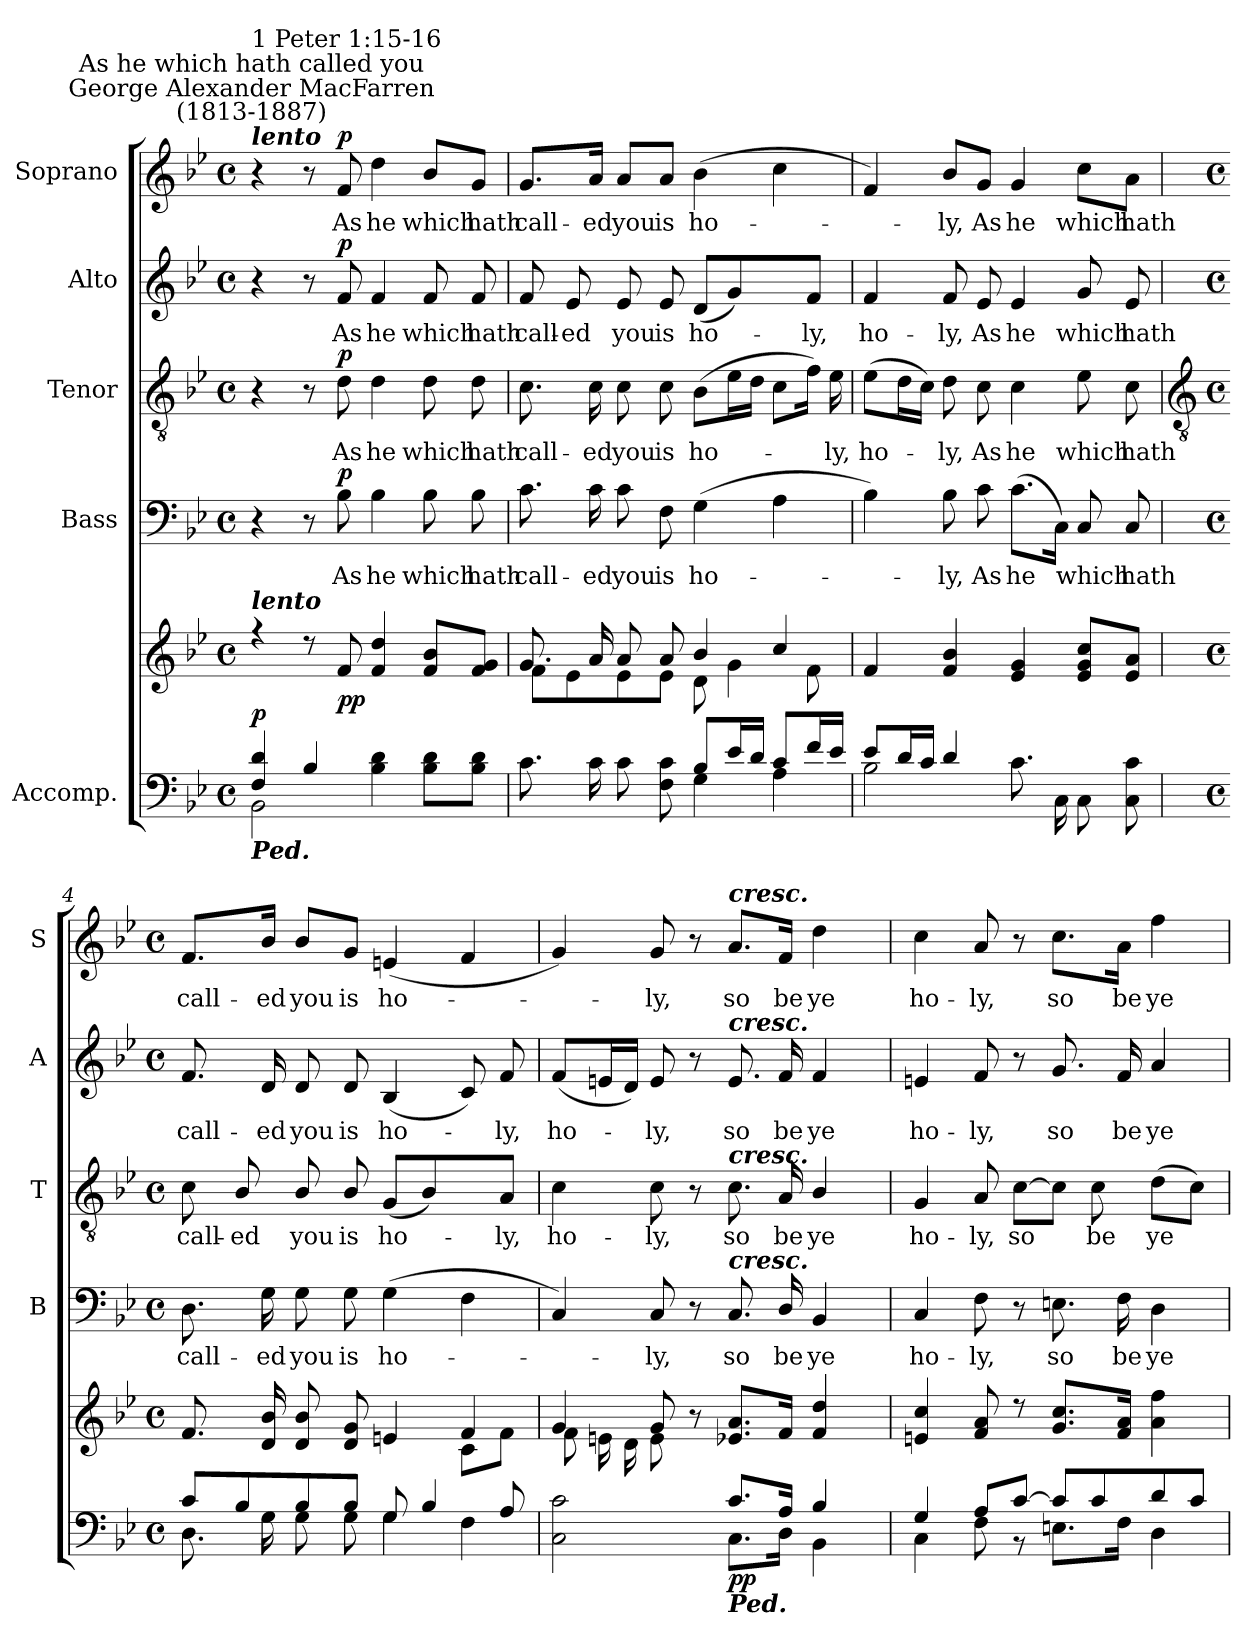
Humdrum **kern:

**kern	**kern	**dynam	**kern	**text	**dynam	**kern	**text	**dynam	**kern	**text	**dynam	**kern	**text	**dynam
*part5	*part5	*part5	*part4	*part4	*part4	*part3	*part3	*part3	*part2	*part2	*part2	*part1	*part1	*part1
*staff6	*staff5	*staff5/6	*staff4	*staff4	*staff4	*staff3	*staff3	*staff3	*staff2	*staff2	*staff2	*staff1	*staff1	*staff1
*I"Accomp.	*	*	*I"Bass	*	*	*I"Tenor	*	*	*I"Alto	*	*	*I"Soprano	*	*
*	*	*	*I'B	*	*	*I'T	*	*	*I'A	*	*	*I'S	*	*
*clefF4	*clefG2	*	*clefF4	*	*	*clefGv2	*	*	*clefG2	*	*	*clefG2	*	*
*k[b-e-]	*k[b-e-]	*	*k[b-e-]	*	*	*k[b-e-]	*	*	*k[b-e-]	*	*	*k[b-e-]	*	*
*B-:	*B-:	*	*B-:	*	*	*B-:	*	*	*B-:	*	*	*B-:	*	*
*M4/4	*M4/4	*	*M4/4	*	*	*M4/4	*	*	*M4/4	*	*	*M4/4	*	*
*met(c)	*met(c)	*	*met(c)	*	*	*met(c)	*	*	*met(c)	*	*	*met(c)	*	*
*MM36	*MM36	*	*MM36	*	*	*MM36	*	*	*MM36	*	*	*MM36	*	*
=1	=1	=1	=1	=1	=1	=1	=1	=1	=1	=1	=1	=1	=1	=1
*^	*^	*	*	*	*	*	*	*	*	*	*	*	*	*
!	!	!	!	!	!	!	!	!	!	!	!	!	!	!LO:TX:a:Bi:t=lento	!	!
!	!	!	!	!	!	!	!	!	!	!	!	!	!	!LO:TX:a:cj:t=George Alexander MacFarren\n(1813-1887)	!	!
!	!	!	!	!	!	!	!	!	!	!	!	!	!	!LO:TX:a:cj:t=As he which hath called you	!	!
!	!	!	!	!	!	!	!	!	!	!	!	!	!	!LO:TX:a:t=1 Peter 1&colon;15-16	!	!
!	!	!LO:TX:a:Bi:t=lento	!	!	!	!	!	!	!	!	!	!	!	!	!	!
!LO:TX:b:Bi:t=Ped.	!	!	!	!	!	!	!	!	!	!	!	!	!	!	!	!
!	!	!	!	!LO:DY:a=2	!	!	!	!	!	!	!	!	!	!	!	!
4F/ 4d/	2BB-\	4r	1ryy	p	4r	.	.	4r	.	.	4r	.	.	4r	.	.
4B-/	.	8r	.	.	8r	.	.	8r	.	.	8r	.	.	8r	.	.
!	!	!	!	!LO:DY:b	!	!LO:LY:b	!LO:DY:b	!	!LO:LY:b	!LO:DY:b	!	!LO:LY:b	!LO:DY:b	!	!LO:LY:b	!LO:DY:b
.	.	8f/	.	pp	8B-	As	p	8d	As	p	8f	As	p	8f	As	p
!	!	!	!	!	!	!LO:LY:b	!	!	!LO:LY:b	!	!	!LO:LY:b	!	!	!LO:LY:b	!
2ryy	4B-\ 4d\	4f/ 4dd/	.	.	4B-	he	.	4d	he	.	4f	he	.	4dd	he	.
!	!	!	!	!	!	!LO:LY:b	!	!	!LO:LY:b	!	!	!LO:LY:b	!	!	!LO:LY:b	!
.	8B-\ 8d\L	8f/ 8b-/L	.	.	8B-	which	.	8d	which	.	8f	which	.	8b-/L	which	.
!	!	!	!	!	!	!LO:LY:b	!	!	!LO:LY:b	!	!	!LO:LY:b	!	!	!LO:LY:b	!
.	8B-\ 8d\J	8f/ 8g/J	.	.	8B-	hath	.	8d	hath	.	8f	hath	.	8g/J	hath	.
=2	=2	=2	=2	=2	=2	=2	=2	=2	=2	=2	=2	=2	=2	=2	=2	=2
!	!	!	!	!	!	!LO:LY:b	!	!	!LO:LY:b	!	!	!LO:LY:b	!	!	!LO:LY:b	!
2ryy	8.c\L	8.g/L	8f\L	.	8.c	call-	.	8.c	call-	.	8f	call-	.	8.g/L	call-	.
!	!	!	!	!	!	!	!	!	!	!	!	!LO:LY:b	!	!	!	!
.	.	.	8e-\	.	.	.	.	.	.	.	8e-	-ed	.	.	.	.
!	!	!	!	!	!	!LO:LY:b	!	!	!LO:LY:b	!	!	!	!	!	!LO:LY:b	!
.	16c\L	16a/L	.	.	16c	-ed	.	16c	-ed	.	.	.	.	16a/Jk	-ed	.
!	!	!	!	!	!	!LO:LY:b	!	!	!LO:LY:b	!	!	!LO:LY:b	!	!	!LO:LY:b	!
.	8c\	8a/	8e-\	.	8c	you	.	8c	you	.	8e-	you	.	8a/L	you	.
!	!	!	!	!	!	!LO:LY:b	!	!	!LO:LY:b	!	!	!LO:LY:b	!	!	!LO:LY:b	!
.	8F\ 8c\J	8a/J	8e-\J	.	8F	is	.	8c	is	.	8e-	is	.	8a/J	is	.
!	!	!	!	!	!	!LO:LY:b	!	!	!LO:LY:b	!	!	!LO:LY:b	!	!	!LO:LY:b	!
8B-/L	4G\	4b-/	8d\	.	(>4G	ho-	.	(>8B-L	ho-	.	(<8dL	ho-	.	(>4b-	ho-	.
16e-/L	.	.	4g\	.	.	.	.	16e-L	.	.	4g)	.	.	.	.	.
16d/JJ	.	.	.	.	.	.	.	16dJJ	.	.	.	.	.	.	.	.
8c/L	4A\	4cc/	.	.	4A	.	.	8cL	.	.	.	.	.	4cc	.	.
!	!	!	!	!	!	!	!	!	!	!	!	!LO:LY:b	!	!	!	!
16f/L	.	.	8f\	.	.	.	.	16fJ)	.	.	8fJ	ly,	.	.	.	.
!	!	!	!	!	!	!	!	!	!LO:LY:b	!	!	!	!	!	!	!
16e-/JJ	.	.	.	.	.	.	.	16e-	ly,	.	.	.	.	.	.	.
=3	=3	=3	=3	=3	=3	=3	=3	=3	=3	=3	=3	=3	=3	=3	=3	=3
!	!	!	!	!	!	!	!	!	!LO:LY:b	!	!	!LO:LY:b	!	!	!	!
8e-/L	2B-\	4f/	1ryy	.	4B-)	.	.	(>8e-L	ho-	.	4f	ho-	.	4f)	.	.
16d/L	.	.	.	.	.	.	.	16dL	.	.	.	.	.	.	.	.
16c/JJ	.	.	.	.	.	.	.	16cJJ)	.	.	.	.	.	.	.	.
!	!	!	!	!	!	!LO:LY:b	!	!	!LO:LY:b	!	!	!LO:LY:b	!	!	!LO:LY:b	!
4d/	.	4f/ 4b-/	.	.	8B-	ly,	.	8d	ly,	.	8f	-ly,	.	8b-/L	ly,	.
!	!	!	!	!	!	!LO:LY:b	!	!	!LO:LY:b	!	!	!LO:LY:b	!	!	!LO:LY:b	!
.	.	.	.	.	8c	As	.	8c	As	.	8e-	As	.	8g/J	As	.
!	!	!	!	!	!	!LO:LY:b	!	!	!LO:LY:b	!	!	!LO:LY:b	!	!	!LO:LY:b	!
2ryy	8.c\L	4e-/ 4g/	.	.	(8.cL	he	.	4c	he	.	4e-	he	.	4g	he	.
.	16C\L	.	.	.	16CJ)	.	.	.	.	.	.	.	.	.	.	.
!	!	!	!	!	!	!LO:LY:b	!	!	!LO:LY:b	!	!	!LO:LY:b	!	!	!LO:LY:b	!
.	8C\	8e-/ 8g/ 8cc/L	.	.	8C	which	.	8e-	which	.	8g	which	.	8cc\L	which	.
!	!	!	!	!	!	!LO:LY:b	!	!	!LO:LY:b	!	!	!LO:LY:b	!	!	!LO:LY:b	!
.	8C\ 8c\J	8e-/ 8a/J	.	.	8C	hath	.	8c	hath	.	8e-	hath	.	8a\J	hath	.
!!LO:LB:g=z
=4	=4	=4	=4	=4	=4	=4	=4	=4	=4	=4	=4	=4	=4	=4	=4	=4
*	*	*	*	*	*	*	*	*clefGv2	*	*	*	*	*	*	*	*
*M4/4	*	*M4/4	*	*	*M4/4	*	*	*M4/4	*	*	*M4/4	*	*	*M4/4	*	*
*met(c)	*	*met(c)	*	*	*met(c)	*	*	*met(c)	*	*	*met(c)	*	*	*met(c)	*	*
!	!	!	!	!	!	!LO:LY:b	!	!	!LO:LY:b	!	!	!LO:LY:b	!	!	!LO:LY:b	!
8c/L	8.D\L	8.f/L	2.ryy	.	8.D	call-	.	8c	call-	.	8.f	call-	.	8.f/L	call-	.
!	!	!	!	!	!	!	!	!	!LO:LY:b	!	!	!	!	!	!	!
8B-/	.	.	.	.	.	.	.	8B-/	-ed	.	.	.	.	.	.	.
!	!	!	!	!	!	!LO:LY:b	!	!	!	!	!	!LO:LY:b	!	!	!LO:LY:b	!
.	16G\L	16d/ 16b-/L	.	.	16G	-ed	.	.	.	.	16d	-ed	.	16b-/Jk	-ed	.
!	!	!	!	!	!	!LO:LY:b	!	!	!LO:LY:b	!	!	!LO:LY:b	!	!	!LO:LY:b	!
8B-/	8G\	8d/ 8b-/	.	.	8G	you	.	8B-/	you	.	8d	you	.	8b-/L	you	.
!	!	!	!	!	!	!LO:LY:b	!	!	!LO:LY:b	!	!	!LO:LY:b	!	!	!LO:LY:b	!
8B-/J	8G\J	8d/ 8g/J	.	.	8G	is	.	8B-/	is	.	8d	is	.	8g/J	is	.
!	!	!	!	!	!	!LO:LY:b	!	!	!LO:LY:b	!	!	!LO:LY:b	!	!	!LO:LY:b	!
8G/	4G\	4en/	.	.	(>4G	ho-	.	(<8GL	ho-	.	(<4B-	ho-	.	(<4en	ho-	.
4B-/	.	.	.	.	.	.	.	4B-/)	.	.	.	.	.	.	.	.
.	4F\	4f/	8c\L	.	4F	.	.	.	.	.	8c)	.	.	4f	.	.
!	!	!	!	!	!	!	!	!	!LO:LY:b	!	!	!LO:LY:b	!	!	!	!
8A/	.	.	8f\J	.	.	.	.	8AJ	ly,	.	8f	ly,	.	.	.	.
=5	=5	=5	=5	=5	=5	=5	=5	=5	=5	=5	=5	=5	=5	=5	=5	=5
!	!	!	!	!	!	!	!	!	!LO:LY:b	!	!	!LO:LY:b	!	!	!	!
2ryy	2C\ 2c\	4g/	8f\L	.	4C)	.	.	4c	ho-	.	(<8fL	ho-	.	4g)	.	.
.	.	.	16en\L	.	.	.	.	.	.	.	16enL	.	.	.	.	.
.	.	.	16d\	.	.	.	.	.	.	.	16dJJ)	.	.	.	.	.
!	!	!	!	!	!	!LO:LY:b	!	!	!LO:LY:b	!	!	!LO:LY:b	!	!	!LO:LY:b	!
.	.	8g/	8e\J	.	8C	ly,	.	8c	-ly,	.	8e	ly,	.	8g	ly,	.
.	.	8r	2ryy	.	8r	.	.	8r	.	.	8r	.	.	8r	.	.
!	!	!	!	!	!	!	!	!	!	!	!	!	!	!LO:TX:a:Bi:t=cresc.	!	!
!	!	!	!	!	!	!	!	!	!	!	!LO:TX:a:Bi:t=cresc.	!	!	!	!	!
!	!	!	!	!	!	!	!	!LO:TX:a:Bi:t=cresc.	!	!	!	!	!	!	!	!
!	!	!	!	!	!LO:TX:a:Bi:t=cresc.	!	!	!	!	!	!	!	!	!	!	!
!LO:TX:b:Bi:t=Ped.	!	!	!	!	!	!	!	!	!	!	!	!	!	!	!	!
!	!	!	!	!LO:DY:b=2	!	!LO:LY:b	!	!	!LO:LY:b	!	!	!LO:LY:b	!	!	!LO:LY:b	!
!	!	!	!	!LO:DY:n=1:b	!	!	!	!	!	!	!	!	!	!	!	!
8.c/L	8.C\L	8.e-/ 8.a/L	.	p p	8.C	so	.	8.c	so	.	8.e	so	.	8.a/L	so	.
!	!	!	!	!	!	!LO:LY:b	!	!	!LO:LY:b	!	!	!LO:LY:b	!	!	!LO:LY:b	!
16A/J	16D\J	16f/J	.	.	16D/	be	.	16A	be	.	16f	be	.	16f/Jk	be	.
!	!	!	!	!	!	!LO:LY:b	!	!	!LO:LY:b	!	!	!LO:LY:b	!	!	!LO:LY:b	!
4B-/	4BB-\	4f/ 4dd/	.	.	4BB-	ye	.	4B-/	ye	.	4f	ye	.	4dd	ye	.
.	.	.	8ryy	.	.	.	.	.	.	.	.	.	.	.	.	.
=6	=6	=6	=6	=6	=6	=6	=6	=6	=6	=6	=6	=6	=6	=6	=6	=6
!	!	!	!	!	!	!LO:LY:b	!	!	!LO:LY:b	!	!	!LO:LY:b	!	!	!LO:LY:b	!
4G/	4C\	4en/ 4cc/	1ryy	.	4C	ho-	.	4G	ho-	.	4en	ho-	.	4cc	ho-	.
!	!	!	!	!	!	!LO:LY:b	!	!	!LO:LY:b	!	!	!LO:LY:b	!	!	!LO:LY:b	!
8A/L	8F\	8f/ 8a/	.	.	8F	-ly,	.	8A	-ly,	.	8f	-ly,	.	8a	-ly,	.
!	!	!	!	!	!	!	!	!	!LO:LY:b	!	!	!	!	!	!	!
[8c/J	8r	8r	.	.	8r	.	.	[8cL	so	.	8r	.	.	8r	.	.
!	!	!	!	!	!	!LO:LY:b	!	!	!	!	!	!LO:LY:b	!	!	!LO:LY:b	!
8c/L]	8.En\L	8.g/ 8.cc/L	.	.	8.En	so	.	8cJ]	.	.	8.g	so	.	8.cc\L	so	.
!	!	!	!	!	!	!	!	!	!LO:LY:b	!	!	!	!	!	!	!
8c/	.	.	.	.	.	.	.	8c	be	.	.	.	.	.	.	.
!	!	!	!	!	!	!LO:LY:b	!	!	!	!	!	!LO:LY:b	!	!	!LO:LY:b	!
.	16F\J	16f/ 16a/J	.	.	16F	be	.	.	.	.	16f	be	.	16a\Jk	be	.
!	!	!	!	!	!	!LO:LY:b	!	!	!LO:LY:b	!	!	!LO:LY:b	!	!	!LO:LY:b	!
8d/	4D\	4a\ 4ff\	.	.	4D	ye	.	(>8dL	ye	.	4a	ye	.	4ff	ye	.
8c/J	.	.	.	.	.	.	.	8cJ)	.	.	.	.	.	.	.	.
*v	*v	*	*	*	*	*	*	*	*	*	*	*	*	*	*	*
*	*v	*v	*	*	*	*	*	*	*	*	*	*	*	*	*
=	=	=	=	=	=	=	=	=	=	=	=	=	=	=
*-	*-	*-	*-	*-	*-	*-	*-	*-	*-	*-	*-	*-	*-	*-
